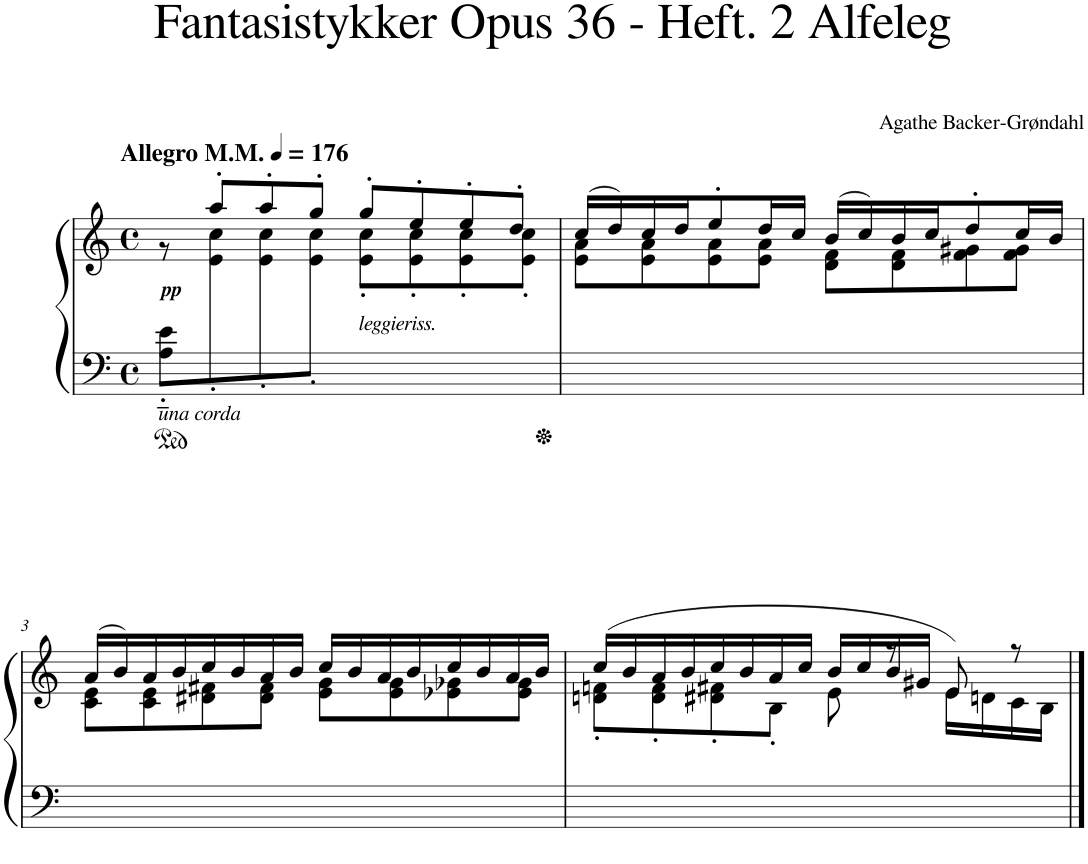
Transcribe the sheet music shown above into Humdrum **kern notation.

**kern	**kern
*part1	*part1
*staff2	*staff1
*I"Piano	*
*I'Pno.	*
*clefF4	*clefG2
*k[]	*k[]
*M4/4	*M4/4
*met(c)	*met(c)
*MM176	*MM176
=1	=1
*^	*^
!	!	!LO:TX:a:B:t=Allegro M.M.	!
!	!	!LO:TX:b:Bi:t=pp	!
!LO:TX:b:i:t=una corda	!	!	!
8A\'~ 8e\'~L	1ryy	8ryy	8r
2..ryy	.	8e\'< 8cc\'<	8aa'/L
.	.	8e\' 8cc\'	8aa'/
.	.	8e\' 8cc\'J	8gg'/J
!	!	!LO:TX:b:i:t=leggieriss.	!
.	.	8e\' 8cc\'L	8gg'/L
.	.	8e\' 8cc\'	8ee'/
.	.	8e\' 8cc\'	8ee'/
.	.	8e\' 8cc\'J	8dd'/J
*v	*v	*	*
=2	=2	=2
1ryy	8e\ 8a\L	(>16cc/LL
.	.	16dd/)
.	8e\ 8a\	16cc/
.	.	16dd/J
.	8e\ 8a\	8ee'/
.	8e\ 8a\J	16dd/L
.	.	16cc/JJ
.	8d\ 8f\L	(>16b/LL
.	.	16cc/)
.	8d\ 8f\	16b/
.	.	16cc/J
.	8f\ 8g#X\	8dd'/
.	8f\ 8g#\J	16cc/L
.	.	16b/JJ
!!LO:LB:g=z	!!
=3	=3	=3
1ryy	8c\ 8e\L	(>16a/LL
.	.	16b/)
.	8c\ 8e\	16a/
.	.	16b/
.	8d#X\ 8f#X\	16cc/
.	.	16b/
.	8d#\ 8f#\J	16a/
.	.	16b/JJ
.	8e\ 8g\L	16cc/LL
.	.	16b/
.	8e\ 8g\	16a/
.	.	16b/
.	8e-X\ 8g-X\	16cc/
.	.	16b/
.	8e-\ 8g-\J	16a/
.	.	16b/JJ
=4	=4	=4
1ryy	8dn\' 8fn\'L	16cc/LL
.	.	16b/
.	8d\' 8f\'	16a/
.	.	16b/
.	8d#X\' 8f#X\'	16cc/
.	.	16b/
.	8B'\J	16a/
.	.	16cc/JJ
.	8e\	16b/LL
.	.	16cc/
.	8r	16b/
.	.	16g#X/JJ
.	(8e/	16e\LL
.	.	16dn\
.	8r	16c\
.	.	16B\JJ
*	*v	*v
==	==
*-	*-
